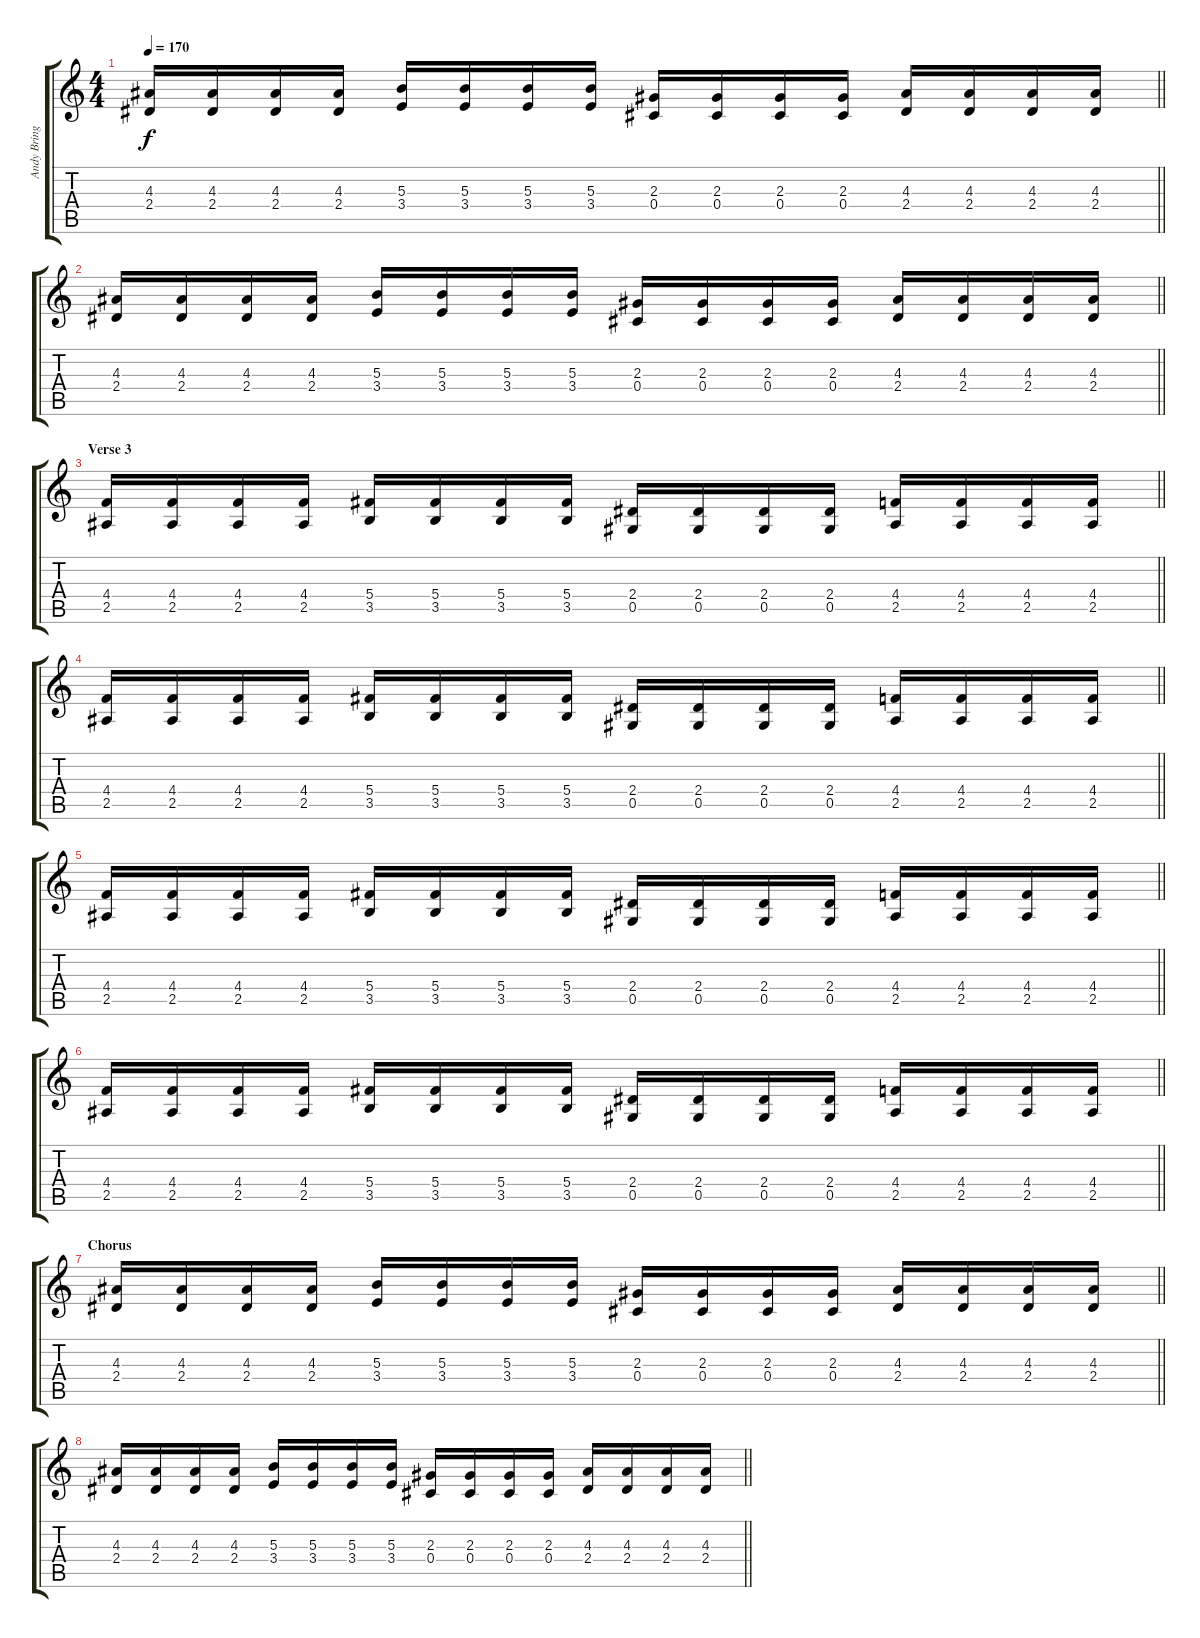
\track ("Andy Brings" "Andy Bring") {instrument distortionguitar}
\staff {score tabs}
\tuning (Eb4 Bb3 Gb3 Db3 Ab2 Eb2) {hide}
\ts (4 4)
\tempo 170
\clef g2
\barLineRight lightlight
\ks c
(4.3 2.4).16{dy f} (4.3 2.4).16 (4.3 2.4).16 (4.3 2.4).16 (5.3 3.4).16 (5.3 3.4).16 (5.3 3.4).16 (5.3 3.4).16 (2.3 0.4).16 (2.3 0.4).16 (2.3 0.4).16 (2.3 0.4).16 (4.3 2.4).16 (4.3 2.4).16 (4.3 2.4).16 (4.3 2.4).16 |
\barLineRight lightlight
(4.3 2.4).16 (4.3 2.4).16 (4.3 2.4).16 (4.3 2.4).16 (5.3 3.4).16 (5.3 3.4).16 (5.3 3.4).16 (5.3 3.4).16 (2.3 0.4).16 (2.3 0.4).16 (2.3 0.4).16 (2.3 0.4).16 (4.3 2.4).16 (4.3 2.4).16 (4.3 2.4).16 (4.3 2.4).16 |
\section ("" "Verse 3")
\barLineRight lightlight
(4.4 2.5).16 (4.4 2.5).16 (4.4 2.5).16 (4.4 2.5).16 (5.4 3.5).16 (5.4 3.5).16 (5.4 3.5).16 (5.4 3.5).16 (2.4 0.5).16 (2.4 0.5).16 (2.4 0.5).16 (2.4 0.5).16 (4.4 2.5).16 (4.4 2.5).16 (4.4 2.5).16 (4.4 2.5).16 |
\barLineRight lightlight
(4.4 2.5).16 (4.4 2.5).16 (4.4 2.5).16 (4.4 2.5).16 (5.4 3.5).16 (5.4 3.5).16 (5.4 3.5).16 (5.4 3.5).16 (2.4 0.5).16 (2.4 0.5).16 (2.4 0.5).16 (2.4 0.5).16 (4.4 2.5).16 (4.4 2.5).16 (4.4 2.5).16 (4.4 2.5).16 |
\barLineRight lightlight
(4.4 2.5).16 (4.4 2.5).16 (4.4 2.5).16 (4.4 2.5).16 (5.4 3.5).16 (5.4 3.5).16 (5.4 3.5).16 (5.4 3.5).16 (2.4 0.5).16 (2.4 0.5).16 (2.4 0.5).16 (2.4 0.5).16 (4.4 2.5).16 (4.4 2.5).16 (4.4 2.5).16 (4.4 2.5).16 |
\barLineRight lightlight
(4.4 2.5).16 (4.4 2.5).16 (4.4 2.5).16 (4.4 2.5).16 (5.4 3.5).16 (5.4 3.5).16 (5.4 3.5).16 (5.4 3.5).16 (2.4 0.5).16 (2.4 0.5).16 (2.4 0.5).16 (2.4 0.5).16 (4.4 2.5).16 (4.4 2.5).16 (4.4 2.5).16 (4.4 2.5).16 |
\section ("" "Chorus")
\barLineRight lightlight
(4.3 2.4).16 (4.3 2.4).16 (4.3 2.4).16 (4.3 2.4).16 (5.3 3.4).16 (5.3 3.4).16 (5.3 3.4).16 (5.3 3.4).16 (2.3 0.4).16 (2.3 0.4).16 (2.3 0.4).16 (2.3 0.4).16 (4.3 2.4).16 (4.3 2.4).16 (4.3 2.4).16 (4.3 2.4).16 |
\barLineRight lightlight
(4.3 2.4).16 (4.3 2.4).16 (4.3 2.4).16 (4.3 2.4).16 (5.3 3.4).16 (5.3 3.4).16 (5.3 3.4).16 (5.3 3.4).16 (2.3 0.4).16 (2.3 0.4).16 (2.3 0.4).16 (2.3 0.4).16 (4.3 2.4).16 (4.3 2.4).16 (4.3 2.4).16 (4.3 2.4).16
